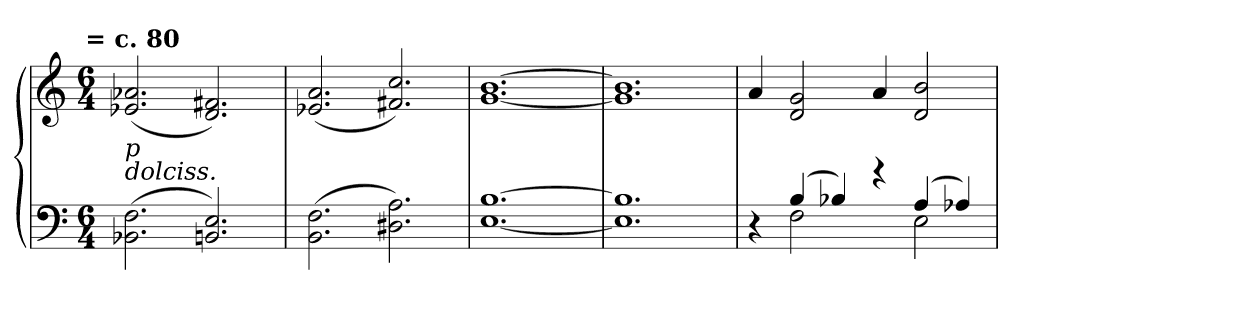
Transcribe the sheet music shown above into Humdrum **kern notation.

**kern	**kern
*part1	*part1
*staff2	*staff1
*clefF4	*clefG2
*k[]	*k[]
!!LO:TX:omd:t= = c. 80
*M6/4	*M6/4
*MM120	*MM120
=1	=1
!	!LO:TX:b:i:t=p \ndolciss.
(>2.BB-X\ 2.F\	(<2.e-X/ 2.a-X/
2.BBn/ 2.E/)	2.d/ 2.f#X/)
=2	=2
(>2.BB\ 2.F\	(<2.e-X/ 2.a/
2.D#X\ 2.A\)	2.f#X/ 2.cc/)
=3	=3
[1.E [1.B	[1.g [1.b
=4	=4
1.E] 1.B]	1.g] 1.b]
=5	=5
*^	*
4r	4ryy	4a/
(>4B/	2F\	2d/ 2g/
4B-X/)	.	.
4ryy	4rg	4a/
(>4A/	2E\	2d/ 2b/
4A-X/)	.	.
*v	*v	*
=	=
*-	*-
